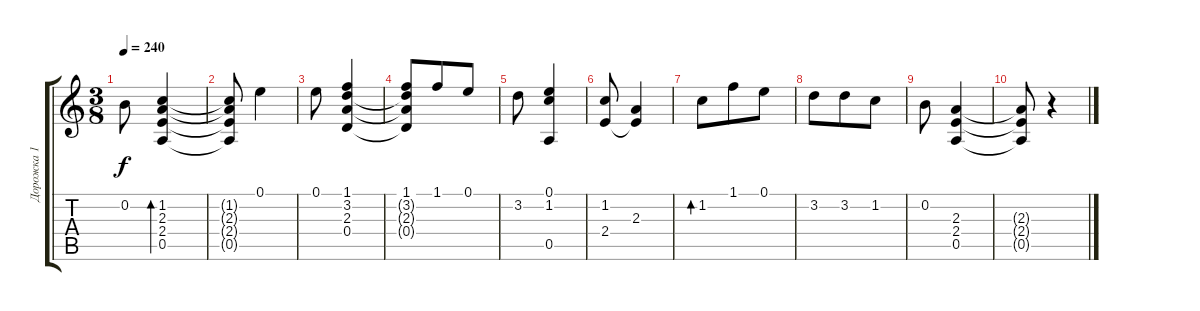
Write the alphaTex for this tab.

\track ("Дорожка 1" "Дорожка 1") {instrument acousticguitarsteel}
\staff {score tabs}
\tuning (E4 B3 G3 D3 A2 E2) {hide}
\ts (3 8)
\tempo 240
\clef g2
\ks c
0.2.8{dy f} (1.2 2.3 2.4 0.5).4{bd 480} |
(1.2{t} 2.3{t} 2.4{t} 0.5{t}).8 0.1.4 |
0.1.8 (1.1 3.2 2.3 0.4).4 |
(1.1 3.2{t} 2.3{t} 0.4{t}).8 1.1.8 0.1.8 |
3.2.8 (0.1 1.2 0.5).4 |
(1.2 2.4).8 (2.3 2.4{t}).4 |
1.2.8{bd 240} 1.1.8 0.1.8 |
3.2.8 3.2.8 1.2.8 |
0.2.8 (2.3 2.4 0.5).4 |
(2.3{t} 2.4{t} 0.5{t}).8 r.4
